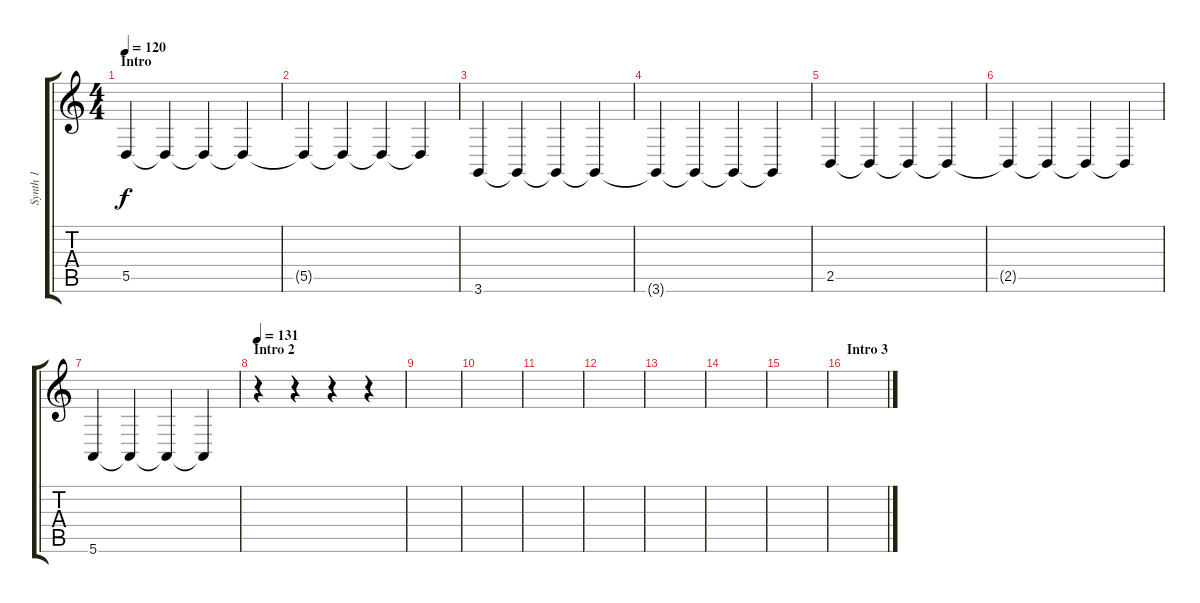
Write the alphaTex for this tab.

\track ("Synth 1" "Synth 1") {instrument synthstrings1}
\staff {score tabs}
\tuning (E4 B3 G3 D3 A2 E2) {hide}
\ts (4 4)
\section ("" "Intro")
\tempo 120
\clef g2
\ks c
5.5.4{dy f instrument synthstrings1} 5.5{t}.4 5.5{t}.4 5.5{t}.4 |
5.5{t}.4 5.5{t}.4 5.5{t}.4 5.5{t}.4 |
3.6.4 3.6{t}.4 3.6{t}.4 3.6{t}.4 |
3.6{t}.4 3.6{t}.4 3.6{t}.4 3.6{t}.4 |
2.5.4 2.5{t}.4 2.5{t}.4 2.5{t}.4 |
2.5{t}.4 2.5{t}.4 2.5{t}.4 2.5{t}.4 |
5.6.4 5.6{t}.4 5.6{t}.4 5.6{t}.4 |
\section ("" "Intro 2")
\tempo 131
r.4 r.4 r.4 r.4 |
|
|
|
|
|
|
|
\section ("" "Intro 3")
